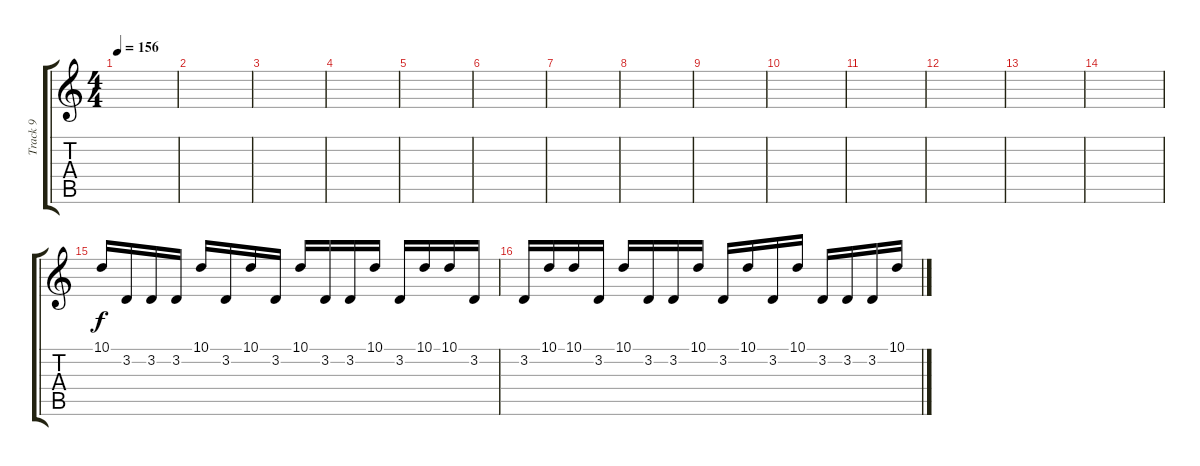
\track ("Track 9" "Track 9") {instrument lead2sawtooth}
\staff {score tabs}
\tuning (E4 B3 G3 D3 A2 E2) {hide}
\ts (4 4)
\tempo 156
\clef g2
\ks c
|
|
|
|
|
|
|
|
|
|
|
|
|
|
10.1.16{volume 10} 3.2.16 3.2.16 3.2.16 10.1.16 3.2.16 10.1.16 3.2.16 10.1.16 3.2.16 3.2.16 10.1.16 3.2.16 10.1.16 10.1.16 3.2.16 |
3.2.16 10.1.16 10.1.16 3.2.16 10.1.16 3.2.16 3.2.16 10.1.16 3.2.16 10.1.16 3.2.16 10.1.16 3.2.16 3.2.16 3.2.16 10.1.16
